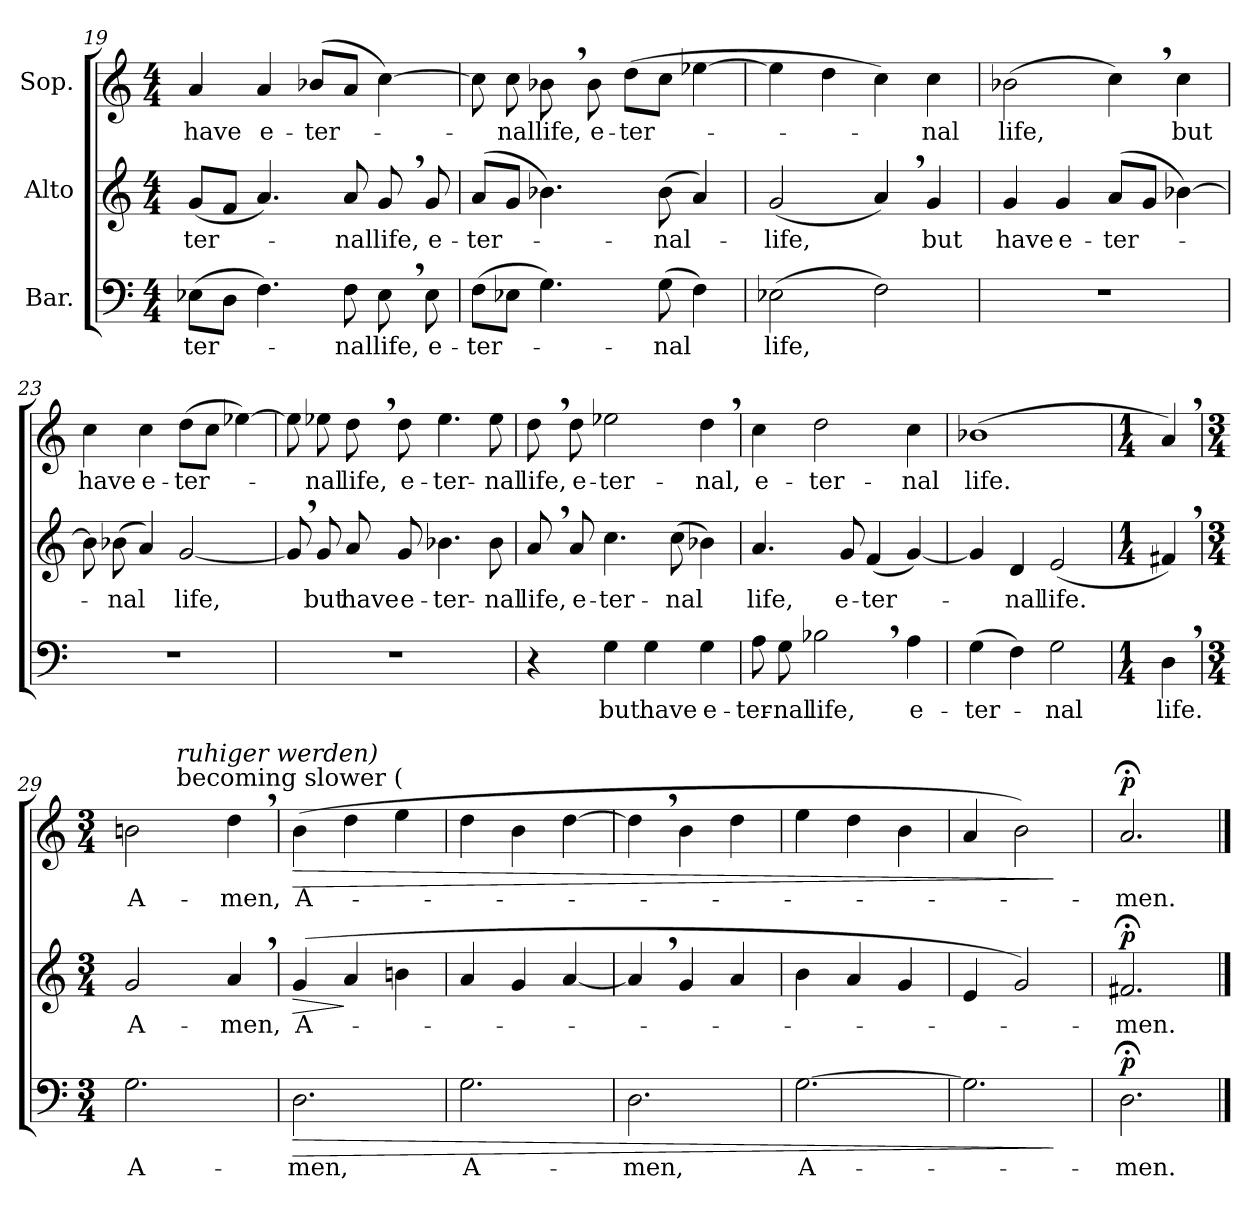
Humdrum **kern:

**kern	**text	**dynam	**kern	**text	**dynam	**kern	**text	**dynam
*part3	*part3	*part3	*part2	*part2	*part2	*part1	*part1	*part1
*staff3	*staff3	*staff3	*staff2	*staff2	*staff2	*staff1	*staff1	*staff1
*I"Bar.	*	*	*I"Alto	*	*	*I"Sop.	*	*
!!LO:LB:g=z
*clefF4	*	*	*clefG2	*	*	*clefG2	*	*
*k[]	*	*	*k[]	*	*	*k[]	*	*
*C:	*	*	*C:	*	*	*C:	*	*
*M4/4	*	*	*M4/4	*	*	*M4/4	*	*
=19	=19	=19	=19	=19	=19	=19	=19	=19
!	!LO:LY:b	!	!	!LO:LY:b	!	!	!LO:LY:b	!
(>8E-X\L	-ter-	.	(<8g/L	-ter-	.	4a/	have	.
8D\J	.	.	8f/J	.	.	.	.	.
!	!	!	!	!	!	!	!LO:LY:b	!
4.F\)	.	.	4.a/)	.	.	4a/	e-	.
!	!	!	!	!	!	!	!LO:LY:b	!
.	.	.	.	.	.	(>8b-X/L	-ter-	.
!	!LO:LY:b	!	!	!LO:LY:b	!	!	!	!
8F\	-nal	.	8a/	-nal	.	8a/J	.	.
!	!LO:LY:b	!	!	!LO:LY:b	!	!	!	!
8E-,>\	life,	.	8g,>/	life,	.	[4cc\)	.	.
!	!LO:LY:b	!	!	!LO:LY:b	!	!	!	!
8E-\	e-	.	8g/	e-	.	.	.	.
=20	=20	=20	=20	=20	=20	=20	=20	=20
!	!LO:LY:b	!	!	!LO:LY:b	!	!	!	!
(>8F\L	-ter-	.	(>8a/L	-ter-	.	8cc\]	.	.
!	!	!	!	!	!	!	!LO:LY:b	!
8E-X\J	.	.	8g/J	.	.	8cc\	-nal	.
!	!	!	!	!	!	!	!LO:LY:b	!
4.G\)	.	.	4.b-X\)	.	.	8b-X,>\	life,	.
!	!	!	!	!	!	!	!LO:LY:b	!
.	.	.	.	.	.	8b-\	e-	.
!	!	!	!	!	!	!	!LO:LY:b	!
.	.	.	.	.	.	(>8dd\L	-ter-	.
!	!LO:LY:b	!	!	!LO:LY:b	!	!	!	!
(>8G\	-nal	.	(>8b-\	-nal-	.	8cc\J	.	.
4F\)	.	.	4a/)	.	.	[4ee-X\	.	.
=21	=21	=21	=21	=21	=21	=21	=21	=21
!	!LO:LY:b	!	!	!LO:LY:b	!	!	!	!
(>2E-X\	life,	.	(<2g/	-life,	.	4ee-\]	.	.
.	.	.	.	.	.	4dd\	.	.
2F\)	.	.	4a,>/)	.	.	4cc\)	.	.
!	!	!	!	!LO:LY:b	!	!	!LO:LY:b	!
.	.	.	4g/	but	.	4cc\	-nal	.
=22	=22	=22	=22	=22	=22	=22	=22	=22
!	!	!	!	!LO:LY:b	!	!	!LO:LY:b	!
1r	.	.	4g/	have	.	(>2b-X\	life,	.
!	!	!	!	!LO:LY:b	!	!	!	!
.	.	.	4g/	e-	.	.	.	.
!	!	!	!	!LO:LY:b	!	!	!	!
.	.	.	(>8a/L	-ter-	.	4cc,>\)	.	.
.	.	.	8g/J	.	.	.	.	.
!	!	!	!	!	!	!	!LO:LY:b	!
.	.	.	[4b-X\)	.	.	4cc\	but	.
=23	=23	=23	=23	=23	=23	=23	=23	=23
!	!	!	!	!	!	!	!LO:LY:b	!
1r	.	.	8b-\]	.	.	4cc\	have	.
!	!	!	!	!LO:LY:b	!	!	!	!
.	.	.	(>8b-X\	-nal	.	.	.	.
!	!	!	!	!	!	!	!LO:LY:b	!
.	.	.	4a/)	.	.	4cc\	e-	.
!	!	!	!	!LO:LY:b	!	!	!LO:LY:b	!
.	.	.	[2g/	life,	.	(>8dd\L	-ter-	.
.	.	.	.	.	.	8cc\J	.	.
.	.	.	.	.	.	[4ee-X\)	.	.
!!LO:LB:g=z
=24	=24	=24	=24	=24	=24	=24	=24	=24
1r	.	.	8g,>/]	.	.	8ee-\]	.	.
!	!	!	!	!LO:LY:b	!	!	!LO:LY:b	!
.	.	.	8g/	but	.	8ee-X\	-nal	.
!	!	!	!	!LO:LY:b	!	!	!LO:LY:b	!
.	.	.	8a/	have	.	8dd,>\	life,	.
!	!	!	!	!LO:LY:b	!	!	!LO:LY:b	!
.	.	.	8g/	e-	.	8dd\	e-	.
!	!	!	!	!LO:LY:b	!	!	!LO:LY:b	!
.	.	.	4.b-X\	-ter-	.	4.ee-\	-ter-	.
!	!	!	!	!LO:LY:b	!	!	!LO:LY:b	!
.	.	.	8b-\	-nal	.	8ee-\	-nal	.
=25	=25	=25	=25	=25	=25	=25	=25	=25
!	!	!	!	!LO:LY:b	!	!	!LO:LY:b	!
4r	.	.	8a,>/	life,	.	8dd,>\	life,	.
!	!	!	!	!LO:LY:b	!	!	!LO:LY:b	!
.	.	.	8a/	e-	.	8dd\	e-	.
!	!LO:LY:b	!	!	!LO:LY:b	!	!	!LO:LY:b	!
4G\	but	.	4.cc\	-ter-	.	2ee-X\	-ter-	.
!	!LO:LY:b	!	!	!	!	!	!	!
4G\	have	.	.	.	.	.	.	.
!	!	!	!	!LO:LY:b	!	!	!	!
.	.	.	(>8cc\	-nal	.	.	.	.
!	!LO:LY:b	!	!	!	!	!	!LO:LY:b	!
4G\	e-	.	4b-X\)	.	.	4dd,>\	-nal,	.
=26	=26	=26	=26	=26	=26	=26	=26	=26
!	!LO:LY:b	!	!	!LO:LY:b	!	!	!LO:LY:b	!
8A\	-ter-	.	4.a/	life,	.	4cc\	e-	.
!	!LO:LY:b	!	!	!	!	!	!	!
8G\	-nal	.	.	.	.	.	.	.
!	!LO:LY:b	!	!	!	!	!	!LO:LY:b	!
2B-X,>\	life,	.	.	.	.	2dd\	-ter-	.
!	!	!	!	!LO:LY:b	!	!	!	!
.	.	.	8g/	e-	.	.	.	.
!	!	!	!	!LO:LY:b	!	!	!	!
.	.	.	(<4f/	-ter-	.	.	.	.
!	!LO:LY:b	!	!	!	!	!	!LO:LY:b	!
4A\	e-	.	[4g/)	.	.	4cc\	-nal	.
=27	=27	=27	=27	=27	=27	=27	=27	=27
!	!LO:LY:b	!	!	!	!	!	!LO:LY:b	!
(>4G\	-ter-	.	4g/]	.	.	(>1b-X	life.	.
!	!	!	!	!LO:LY:b	!	!	!	!
4F\)	.	.	4d/	-nal	.	.	.	.
!	!LO:LY:b	!	!	!LO:LY:b	!	!	!	!
2G\	-nal	.	(<2e/	life.	.	.	.	.
=28	=28	=28	=28	=28	=28	=28	=28	=28
*M1/4	*	*	*M1/4	*	*	*M1/4	*	*
!	!LO:LY:b	!	!	!	!	!	!	!
4D,>\	life.	.	4f#X,>/)	.	.	4a,>/)	.	.
!!LO:LB:g=z
=29	=29	=29	=29	=29	=29	=29	=29	=29
*M3/4	*	*	*M3/4	*	*	*M3/4	*	*
!	!LO:LY:b	!	!	!LO:LY:b	!	!	!LO:LY:b	!
*	*	*	*	*	*	*^	*	*
2.G\	A-	.	2g/	A-	.	2bn\	4ryy	A-	.
!	!	!	!	!	!	!	!LO:TX:a:t=becoming slower (	!	!
!	!	!	!	!	!	!	!LO:TX:a:i:t=ruhiger werden)	!	!
.	.	.	.	.	.	.	2ryy	.	.
!	!	!	!	!LO:LY:b	!	!	!	!LO:LY:b	!
.	.	.	4a,>/	-men,	.	4dd,>\	.	-men,	.
=30	=30	=30	=30	=30	=30	=30	=30	=30	=30
!	!LO:LY:b	!LO:HP:b	!	!LO:LY:b	!LO:HP:b	!	!	!LO:LY:b	!LO:HP:b
*	*	*	*	*	*	*v	*v	*	*
2.D\	-men,	>	(4g/	A-	>	(>4b\	A-	>
.	.	.	4a/	.	]	4dd\	.	.
.	.	.	4bn\	.	.	4ee\	.	.
=31	=31	=31	=31	=31	=31	=31	=31	=31
!	!LO:LY:b	!	!	!	!	!	!	!
2.G\	A-	.	4a/	.	.	4dd\	.	.
.	.	.	4g/	.	.	4b\	.	.
.	.	.	[4a/	.	.	[4dd\	.	.
=32	=32	=32	=32	=32	=32	=32	=32	=32
!	!LO:LY:b	!	!	!	!	!	!	!
2.D\	-men,	.	4a,>/]	.	.	4dd,>\]	.	.
.	.	.	4g/	.	.	4b\	.	.
.	.	.	4a/	.	.	4dd\	.	.
=33	=33	=33	=33	=33	=33	=33	=33	=33
!	!LO:LY:b	!	!	!	!	!	!	!
[2.G\	A-	.	4b\	.	.	4ee\	.	.
.	.	.	4a/	.	.	4dd\	.	.
.	.	.	4g/	.	.	4b\	.	.
=34	=34	=34	=34	=34	=34	=34	=34	=34
2.G\]	.	.	4e/	.	.	4a/	.	.
.	.	.	2g/)	.	.	2b\)	.	.
.	.	]	.	.	.	.	.	]
=35	=35	=35	=35	=35	=35	=35	=35	=35
!	!LO:LY:b	!LO:DY:a	!	!LO:LY:b	!LO:DY:a	!	!LO:LY:b	!LO:DY:a
2.D;<\	-men.	p	2.f#X;</	-men.	p	2.a;</	-men.	p
==	==	==	==	==	==	==	==	==
*-	*-	*-	*-	*-	*-	*-	*-	*-
